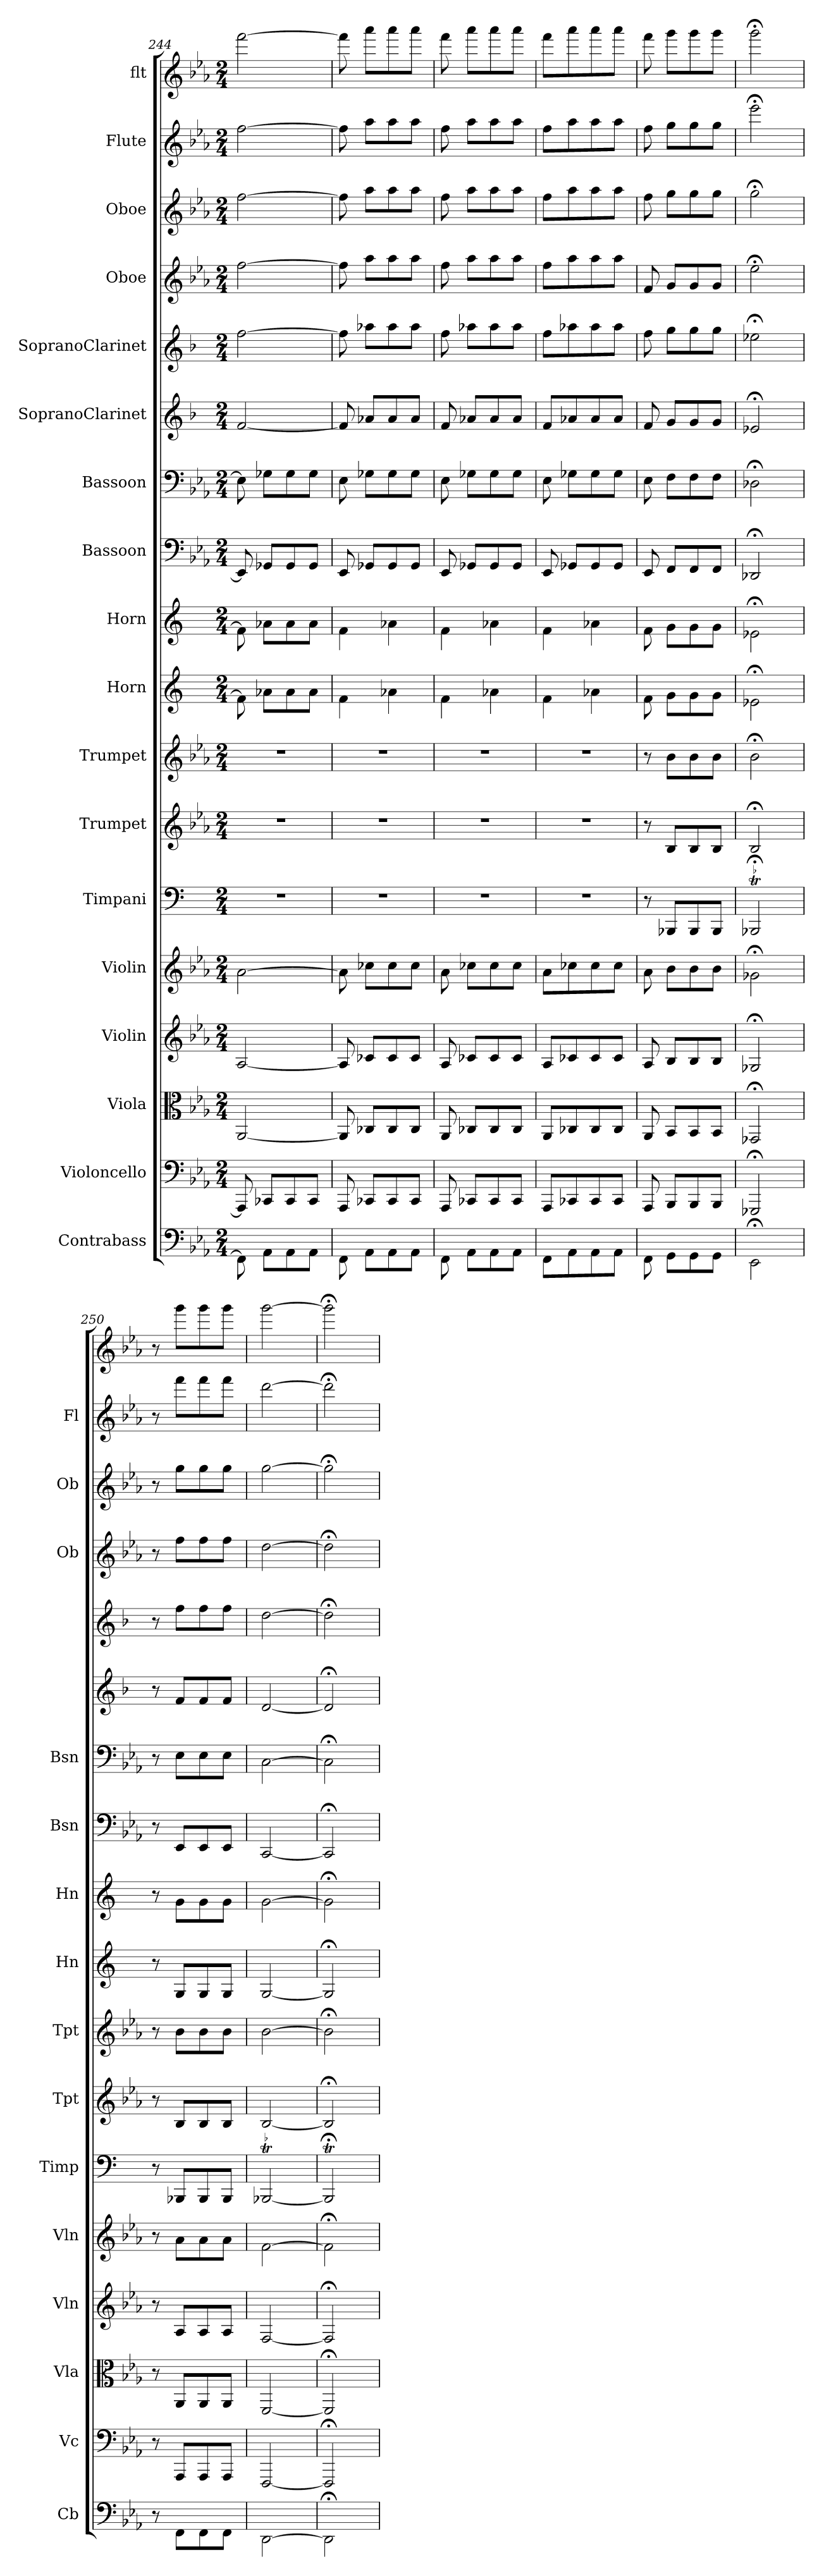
**kern	**kern	**kern	**kern	**kern	**kern	**kern	**kern	**kern	**kern	**kern	**kern	**kern	**kern	**kern	**kern	**kern	**kern
*part18	*part17	*part16	*part15	*part14	*part13	*part12	*part11	*part10	*part9	*part8	*part7	*part6	*part5	*part4	*part3	*part2	*part1
*staff18	*staff17	*staff16	*staff15	*staff14	*staff13	*staff12	*staff11	*staff10	*staff9	*staff8	*staff7	*staff6	*staff5	*staff4	*staff3	*staff2	*staff1
*I"Contrabass	*I"Violoncello	*I"Viola	*I"Violin	*I"Violin	*I"Timpani	*I"Trumpet	*I"Trumpet	*I"Horn	*I"Horn	*I"Bassoon	*I"Bassoon	*I"SopranoClarinet	*I"SopranoClarinet	*I"Oboe	*I"Oboe	*I"Flute	*I"flt
*I'Cb	*I'Vc	*I'Vla	*I'Vln	*I'Vln	*I'Timp	*I'Tpt	*I'Tpt	*I'Hn	*I'Hn	*I'Bsn	*I'Bsn	*	*	*I'Ob	*I'Ob	*I'Fl	*
*clefF4	*clefF4	*clefC3	*clefG2	*clefG2	*clefF4	*clefG2	*clefG2	*clefG2	*clefG2	*clefF4	*clefF4	*clefG2	*clefG2	*clefG2	*clefG2	*clefG2	*clefG2
*k[b-e-a-]	*k[b-e-a-]	*k[b-e-a-]	*k[b-e-a-]	*k[b-e-a-]	*k[]	*k[b-e-a-]	*k[b-e-a-]	*k[]	*k[]	*k[b-e-a-]	*k[b-e-a-]	*k[b-]	*k[b-]	*k[b-e-a-]	*k[b-e-a-]	*k[b-e-a-]	*k[b-e-a-]
*c:	*c:	*c:	*c:	*c:	*	*c:	*c:	*	*	*c:	*c:	*	*	*c:	*c:	*c:	*c:
*M2/4	*M2/4	*M2/4	*M2/4	*M2/4	*M2/4	*M2/4	*M2/4	*M2/4	*M2/4	*M2/4	*M2/4	*M2/4	*M2/4	*M2/4	*M2/4	*M2/4	*M2/4
=244	=244	=244	=244	=244	=244	=244	=244	=244	=244	=244	=244	=244	=244	=244	=244	=244	=244
8FF\]	8AAA-/]	[2AA-/	[2A-/	[2a-\	2r	2r	2r	8f\]	8f\]	8EE-/]	8E-\]	[2f/	[2ff\	[2ff\	[2ff\	[2ff\	[2fff\
8AA-\L	8CC-X/L	.	.	.	.	.	.	8a-X\L	8a-X\L	8GG-X/L	8G-X\L	.	.	.	.	.	.
8AA-\	8CC-/	.	.	.	.	.	.	8a-\	8a-\	8GG-/	8G-\	.	.	.	.	.	.
8AA-\J	8CC-/J	.	.	.	.	.	.	8a-\J	8a-\J	8GG-/J	8G-\J	.	.	.	.	.	.
=245	=245	=245	=245	=245	=245	=245	=245	=245	=245	=245	=245	=245	=245	=245	=245	=245	=245
8FF\	8AAA-/	8AA-/]	8A-/]	8a-\]	2r	2r	2r	4f\	4f\	8EE-/	8E-\	8f/]	8ff\]	8ff\]	8ff\]	8ff\]	8fff\]
8AA-\L	8CC-X/L	8C-X/L	8c-X/L	8cc-X\L	.	.	.	.	.	8GG-X/L	8G-X\L	8a-X/L	8aa-X\L	8aa-\L	8aa-\L	8aa-\L	8aaa-\L
8AA-\	8CC-/	8C-/	8c-/	8cc-\	.	.	.	4a-X\	4a-X\	8GG-/	8G-\	8a-/	8aa-\	8aa-\	8aa-\	8aa-\	8aaa-\
8AA-\J	8CC-/J	8C-/J	8c-/J	8cc-\J	.	.	.	.	.	8GG-/J	8G-\J	8a-/J	8aa-\J	8aa-\J	8aa-\J	8aa-\J	8aaa-\J
=246	=246	=246	=246	=246	=246	=246	=246	=246	=246	=246	=246	=246	=246	=246	=246	=246	=246
8FF\	8AAA-/	8AA-/	8A-/	8a-\	2r	2r	2r	4f\	4f\	8EE-/	8E-\	8f/	8ff\	8ff\	8ff\	8ff\	8fff\
8AA-\L	8CC-X/L	8C-X/L	8c-X/L	8cc-X\L	.	.	.	.	.	8GG-X/L	8G-X\L	8a-X/L	8aa-X\L	8aa-\L	8aa-\L	8aa-\L	8aaa-\L
8AA-\	8CC-/	8C-/	8c-/	8cc-\	.	.	.	4a-X\	4a-X\	8GG-/	8G-\	8a-/	8aa-\	8aa-\	8aa-\	8aa-\	8aaa-\
8AA-\J	8CC-/J	8C-/J	8c-/J	8cc-\J	.	.	.	.	.	8GG-/J	8G-\J	8a-/J	8aa-\J	8aa-\J	8aa-\J	8aa-\J	8aaa-\J
=247	=247	=247	=247	=247	=247	=247	=247	=247	=247	=247	=247	=247	=247	=247	=247	=247	=247
8FF\L	8AAA-/L	8AA-/L	8A-/L	8a-\L	2r	2r	2r	4f\	4f\	8EE-/	8E-\	8f/L	8ff\L	8ff\L	8ff\L	8ff\L	8fff\L
8AA-\	8CC-X/	8C-X/	8c-X/	8cc-X\	.	.	.	.	.	8GG-X/L	8G-X\L	8a-X/	8aa-X\	8aa-\	8aa-\	8aa-\	8aaa-\
8AA-\	8CC-/	8C-/	8c-/	8cc-\	.	.	.	4a-X\	4a-X\	8GG-/	8G-\	8a-/	8aa-\	8aa-\	8aa-\	8aa-\	8aaa-\
8AA-\J	8CC-/J	8C-/J	8c-/J	8cc-\J	.	.	.	.	.	8GG-/J	8G-\J	8a-/J	8aa-\J	8aa-\J	8aa-\J	8aa-\J	8aaa-\J
=248	=248	=248	=248	=248	=248	=248	=248	=248	=248	=248	=248	=248	=248	=248	=248	=248	=248
8FF\	8AAA-/	8AA-/	8A-/	8a-\	8r	8r	8r	8f\	8f\	8EE-/	8E-\	8f/	8ff\	8f/	8ff\	8ff\	8fff\
8GG\L	8BBB-/L	8BB-/L	8B-/L	8b-\L	8BBB-X/L	8B-/L	8b-\L	8g\L	8g\L	8FF/L	8F\L	8g/L	8gg\L	8g/L	8gg\L	8gg\L	8ggg\L
8GG\	8BBB-/	8BB-/	8B-/	8b-\	8BBB-/	8B-/	8b-\	8g\	8g\	8FF/	8F\	8g/	8gg\	8g/	8gg\	8gg\	8ggg\
8GG\J	8BBB-/J	8BB-/J	8B-/J	8b-\J	8BBB-/J	8B-/J	8b-\J	8g\J	8g\J	8FF/J	8F\J	8g/J	8gg\J	8g/J	8gg\J	8gg\J	8ggg\J
=249	=249	=249	=249	=249	=249	=249	=249	=249	=249	=249	=249	=249	=249	=249	=249	=249	=249
!	!	!	!	!	!LO:TR:acc=-	!	!	!	!	!	!	!	!	!	!	!	!
2EE-;<\	2GGG-X;</	2GG-X;</	2G-X;</	2g-X;<\	2BBB-Xt;</	2B-;</	2b-;<\	2e-X;<\	2e-X;<\	2DD-X;</	2D-X;<\	2e-X;</	2ee-X;<\	2ee-;<\	2gg;<\	2eee-;<\	2ggg;<\
=250	=250	=250	=250	=250	=250	=250	=250	=250	=250	=250	=250	=250	=250	=250	=250	=250	=250
8r	8r	8r	8r	8r	8r	8r	8r	8r	8r	8r	8r	8r	8r	8r	8r	8r	8r
8FF\L	8AAA-/L	8AA-/L	8A-/L	8a-\L	8BBB-X/L	8B-/L	8b-\L	8G/L	8g\L	8EE-/L	8E-\L	8f/L	8ff\L	8ff\L	8gg\L	8fff\L	8ggg\L
8FF\	8AAA-/	8AA-/	8A-/	8a-\	8BBB-/	8B-/	8b-\	8G/	8g\	8EE-/	8E-\	8f/	8ff\	8ff\	8gg\	8fff\	8ggg\
8FF\J	8AAA-/J	8AA-/J	8A-/J	8a-\J	8BBB-/J	8B-/J	8b-\J	8G/J	8g\J	8EE-/J	8E-\J	8f/J	8ff\J	8ff\J	8gg\J	8fff\J	8ggg\J
=251	=251	=251	=251	=251	=251	=251	=251	=251	=251	=251	=251	=251	=251	=251	=251	=251	=251
!	!	!	!	!	!LO:TR:acc=-	!	!	!	!	!	!	!	!	!	!	!	!
[2DD\	[2FFF/	[2FF/	[2F/	[2f\	[2BBB-Xt/	[2B-/	[2b-\	[2G/	[2g\	[2CC/	[2C\	[2d/	[2dd\	[2dd\	[2gg\	[2ddd\	[2ggg\
=252	=252	=252	=252	=252	=252	=252	=252	=252	=252	=252	=252	=252	=252	=252	=252	=252	=252
2DD;<\]	2FFF;</]	2FF;</]	2F;</]	2f;<\]	2BBB-T;</]	2B-;</]	2b-;<\]	2G;</]	2g;<\]	2CC;</]	2C;<\]	2d;</]	2dd;<\]	2dd;<\]	2gg;<\]	2ddd;<\]	2ggg;<\]
=	=	=	=	=	=	=	=	=	=	=	=	=	=	=	=	=	=
*-	*-	*-	*-	*-	*-	*-	*-	*-	*-	*-	*-	*-	*-	*-	*-	*-	*-
